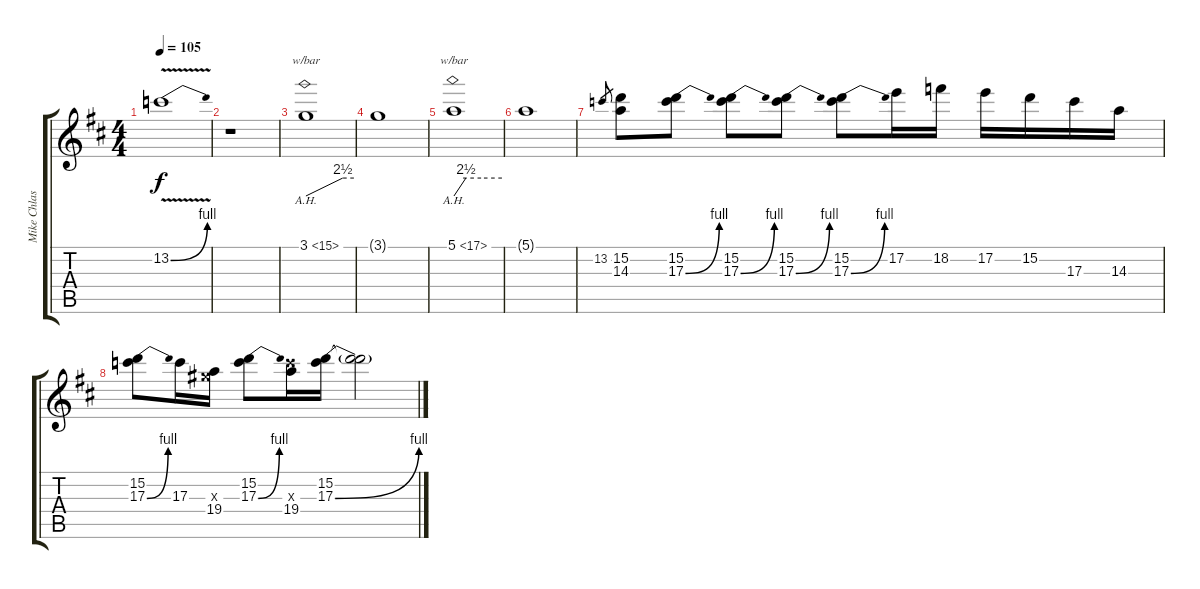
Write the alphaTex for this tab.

\track ("Mike Chlasciak" "Mike Chlas") {instrument distortionguitar}
\staff {score tabs}
\tuning (E4 B3 G3 D3 A2 D2) {hide}
\ts (4 4)
\tempo 105
\clef g2
\ks d
13.2{be (bend 0 0 60 4) v}.1{dy f} |
r.1 |
3.1{ah 12}.1{tbe (custom default 0 0 46 10 60 10)} |
3.1{t}.1 |
5.1{ah 12}.1{tbe (custom default 0 0 15 10 34 10 60 10)} |
5.1{t}.1 |
13.2.8{gr} (15.2 14.3).8 (15.2 17.3{be (bend 0 0 60 4)}).8 (15.2 17.3{be (bend 0 0 60 4)}).8 (15.2 17.3{be (bend 0 0 60 4)}).8 (15.2 17.3{be (bend 0 0 60 4)}).8 17.2.16 18.2.16 17.2.16 15.2.16 17.3.16 14.3.16 |
(15.2 17.3{be (bend 0 0 60 4)}).8 17.3.16 (13.3{x} 19.4).16 (15.2 17.3{be (bend 0 0 60 4)}).8 (17.3{x} 19.4).16 (15.2 17.3{be (bend 0 0 60 4)}).16 (15.2{t} 17.3{t}).2
